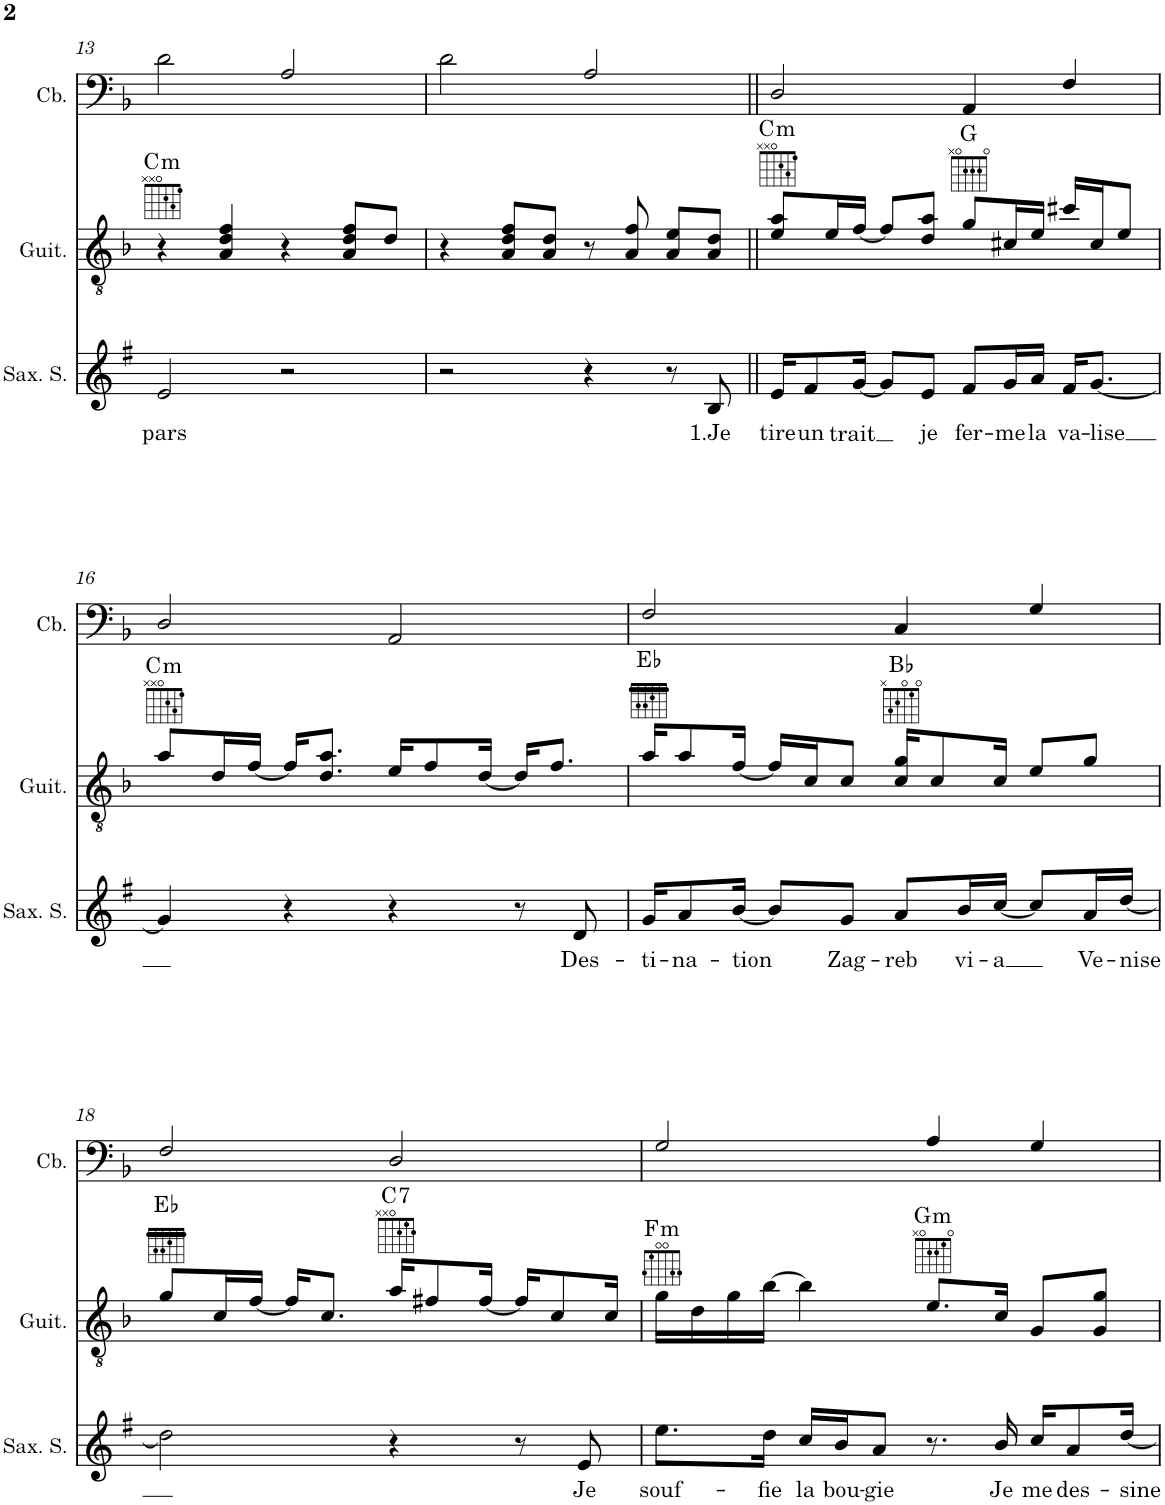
**kern	**text	**kern	**harte	**kern
*part3	*part3	*part2	*part2	*part1
*staff3	*staff3	*staff2	*	*staff1
*I"Saxophone Soprano	*	*I"Guitare Classique	*	*I"Contrebasse
*I'Sax. S.	*	*I'Guit.	*	*I'Cb.
!!LO:PB:g=z
*clefG2	*	*clefGv2	*	*clefF4
*Trd1c2	*	*	*	*Trd7c12
*k[f#]	*	*k[b-]	*	*k[b-]
*M4/4	*	*M4/4	*	*M4/4
=13	=13	=13	=13	=13
!	!LO:LY:b	!	!LO:H:kt=m	!
2e/	pars	4r	C:min	2d\
.	.	4A/ 4d/ 4f/	.	.
2r	.	4r	.	2A/
.	.	8A/ 8d/ 8f/L	.	.
.	.	8d/J	.	.
=14	=14	=14	=14	=14
2r	.	4r	.	2d\
.	.	8A/ 8d/ 8f/L	.	.
.	.	8A/ 8d/J	.	.
4r	.	8r	.	2A/
.	.	8A/ 8f/	.	.
8r	.	8A/ 8e/L	.	.
!	!LO:LY:b	!	!	!
8B/	1.Je	8A/ 8d/J	.	.
=15||	=15||	=15||	=15||	=15||
!	!LO:LY:b	!	!LO:H:kt=m	!
16e/KL	tire	8e/ 8a/L	C:min	2D/
!	!LO:LY:b	!	!	!
8f#/	un	.	.	.
.	.	16e/L	.	.
!	!LO:LY:b	!	!	!
[16g/Jk	trait	[16f/JJ	.	.
8g/L]	.	8f/L]	.	.
!	!LO:LY:b	!	!	!
8e/J	je	8d/ 8a/J	.	.
!	!LO:LY:b	!	!	!
8f#/L	fer-	8g/L	G:maj	4AA/
!	!LO:LY:b	!	!	!
16g/L	-me	16c#X/L	.	.
!	!LO:LY:b	!	!	!
16a/JJ	la	16e/JJ	.	.
!	!LO:LY:b	!	!	!
16f#/KL	va-	16cc#X/LL	.	4F/
!	!LO:LY:b	!	!	!
[8.g/J	-lise	16c#/J	.	.
.	.	8e/J	.	.
!!LO:LB:g=z
=16	=16	=16	=16	=16
!	!	!	!LO:H:kt=m	!
4g/]	.	8a/L	C:min	2D/
.	.	16d/L	.	.
.	.	[16f/JJ	.	.
4r	.	16f/KL]	.	.
.	.	8.d/ 8.a/J	.	.
4r	.	16e/KL	.	2AA/
.	.	8f/	.	.
.	.	[16d/Jk	.	.
8r	.	16d/KL]	.	.
.	.	8.f/J	.	.
!	!LO:LY:b	!	!	!
8d/	Des-	.	.	.
=17	=17	=17	=17	=17
!	!LO:LY:b	!	!	!
16g/KL	-ti-	16a/KL	Eb:maj	2F/
!	!LO:LY:b	!	!	!
8a/	-na-	8a/	.	.
!	!LO:LY:b	!	!	!
[16b/Jk	-tion	[16f/Jk	.	.
8b/L]	.	16f/LL]	.	.
.	.	16c/J	.	.
!	!LO:LY:b	!	!	!
8g/J	Zag-	8c/J	.	.
!	!LO:LY:b	!	!	!
8a/L	-reb	16c/ 16g/KL	Bb:maj	4C/
.	.	8c/	.	.
!	!LO:LY:b	!	!	!
16b/L	vi-	.	.	.
!	!LO:LY:b	!	!	!
[16cc/JJ	-a	16c/Jk	.	.
8cc/L]	.	8e/L	.	4G/
!	!LO:LY:b	!	!	!
16a/L	Ve-	8g/J	.	.
!	!LO:LY:b	!	!	!
[<16dd/JJ	-nise	.	.	.
!!LO:LB:g=z
=18	=18	=18	=18	=18
2dd\]	.	8g/L	Eb:maj	2F/
.	.	16c/L	.	.
.	.	[16f/JJ	.	.
.	.	16f/KL]	.	.
.	.	8.c/J	.	.
!	!	!	!LO:H:kt=7	!
4r	.	16a/KL	C:7	2D/
.	.	8f#X/	.	.
.	.	[16f#/Jk	.	.
8r	.	16f#/KL]	.	.
.	.	8c/	.	.
!	!LO:LY:b	!	!	!
8e/	Je	.	.	.
.	.	16c/Jk	.	.
=19	=19	=19	=19	=19
!	!LO:LY:b	!	!LO:H:kt=m	!
8.ee\L	souf-	16g\LL	F:min	2G/
.	.	16d\	.	.
.	.	16g\	.	.
!	!LO:LY:b	!	!	!
16dd\Jk	-fie	[16b-\JJ	.	.
!	!LO:LY:b	!	!	!
16cc/LL	la	4b-\]	.	.
!	!LO:LY:b	!	!	!
16b/J	bou-	.	.	.
!	!LO:LY:b	!	!	!
8a/J	-gie	.	.	.
!	!	!	!LO:H:kt=m	!
8.r	.	8.e/L	G:min	4A/
!	!LO:LY:b	!	!	!
16b/	Je	16c/Jk	.	.
!	!LO:LY:b	!	!	!
16cc/KL	me	8G/L	.	4G/
!	!LO:LY:b	!	!	!
8a/	des-	.	.	.
.	.	8G/ 8g/J	.	.
!	!LO:LY:b	!	!	!
[<16dd/Jk	-sine	.	.	.
=	=	=	=	=
*-	*-	*-	*-	*-
